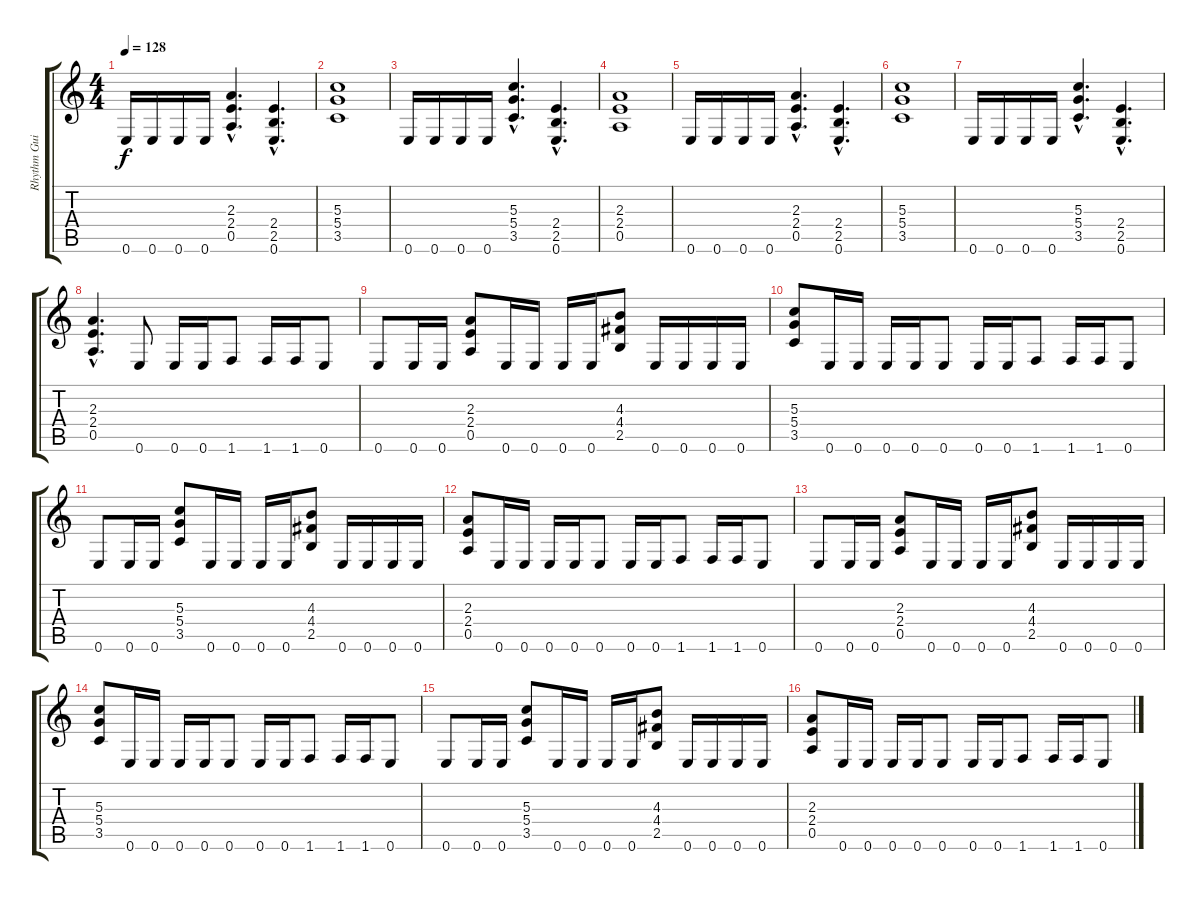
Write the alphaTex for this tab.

\track ("Rhythm Guitar 3" "Rhythm Gui") {instrument distortionguitar}
\staff {score tabs}
\tuning (E4 B3 G3 D3 A2 E2) {hide}
\ts (4 4)
\tempo 128
\clef g2
\ks c
0.6.16{dy f} 0.6.16 0.6.16 0.6.16 (2.3{hac} 2.4{hac} 0.5{hac}).4{d} (2.4{hac} 2.5{hac} 0.6{hac}).4{d} |
(5.3 5.4 3.5).1 |
0.6.16 0.6.16 0.6.16 0.6.16 (5.3{hac} 5.4{hac} 3.5{hac}).4{d} (2.4{hac} 2.5{hac} 0.6{hac}).4{d} |
(2.3 2.4 0.5).1 |
0.6.16 0.6.16 0.6.16 0.6.16 (2.3{hac} 2.4{hac} 0.5{hac}).4{d} (2.4{hac} 2.5{hac} 0.6{hac}).4{d} |
(5.3 5.4 3.5).1 |
0.6.16 0.6.16 0.6.16 0.6.16 (5.3{hac} 5.4{hac} 3.5{hac}).4{d} (2.4{hac} 2.5{hac} 0.6{hac}).4{d} |
(2.3{hac} 2.4{hac} 0.5{hac}).4{d} 0.6.8 0.6.16 0.6.16 1.6.8 1.6.16 1.6.16 0.6.8 |
0.6.8 0.6.16 0.6.16 (2.3 2.4 0.5).8 0.6.16 0.6.16 0.6.16 0.6.16 (4.3 4.4 2.5).8 0.6.16 0.6.16 0.6.16 0.6.16 |
(5.3 5.4 3.5).8 0.6.16 0.6.16 0.6.16 0.6.16 0.6.8 0.6.16 0.6.16 1.6.8 1.6.16 1.6.16 0.6.8 |
0.6.8 0.6.16 0.6.16 (5.3 5.4 3.5).8 0.6.16 0.6.16 0.6.16 0.6.16 (4.3 4.4 2.5).8 0.6.16 0.6.16 0.6.16 0.6.16 |
(2.3 2.4 0.5).8 0.6.16 0.6.16 0.6.16 0.6.16 0.6.8 0.6.16 0.6.16 1.6.8 1.6.16 1.6.16 0.6.8 |
0.6.8 0.6.16 0.6.16 (2.3 2.4 0.5).8 0.6.16 0.6.16 0.6.16 0.6.16 (4.3 4.4 2.5).8 0.6.16 0.6.16 0.6.16 0.6.16 |
(5.3 5.4 3.5).8 0.6.16 0.6.16 0.6.16 0.6.16 0.6.8 0.6.16 0.6.16 1.6.8 1.6.16 1.6.16 0.6.8 |
0.6.8 0.6.16 0.6.16 (5.3 5.4 3.5).8 0.6.16 0.6.16 0.6.16 0.6.16 (4.3 4.4 2.5).8 0.6.16 0.6.16 0.6.16 0.6.16 |
(2.3 2.4 0.5).8 0.6.16 0.6.16 0.6.16 0.6.16 0.6.8 0.6.16 0.6.16 1.6.8 1.6.16 1.6.16 0.6.8
